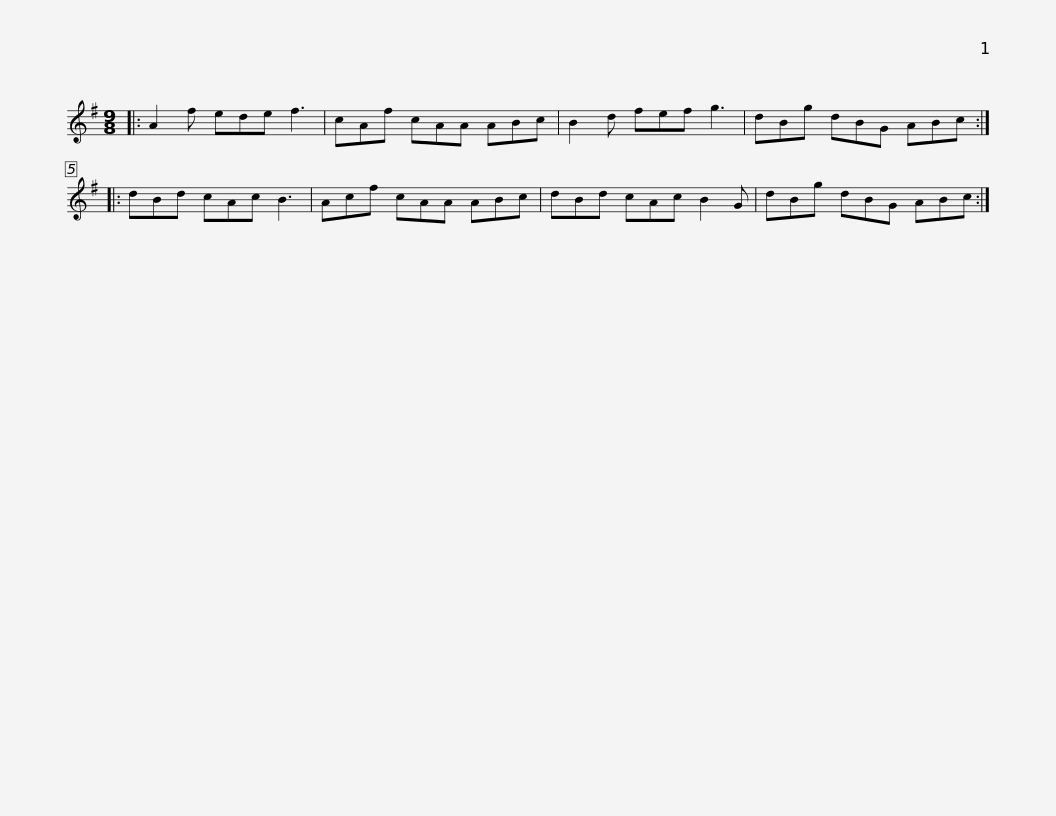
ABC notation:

X:1
L:1/8
M:9/8
I:linebreak $
K:G
V:1 treble
V:1
|: A2 f ede f3 | cAf cAA ABc | B2 d fef g3 | dBg dBG ABc :: dBd cAc B3 |$ %5
 Acf cAA ABc | dBd cAc B2 G | dBg dBG ABc :| %8
